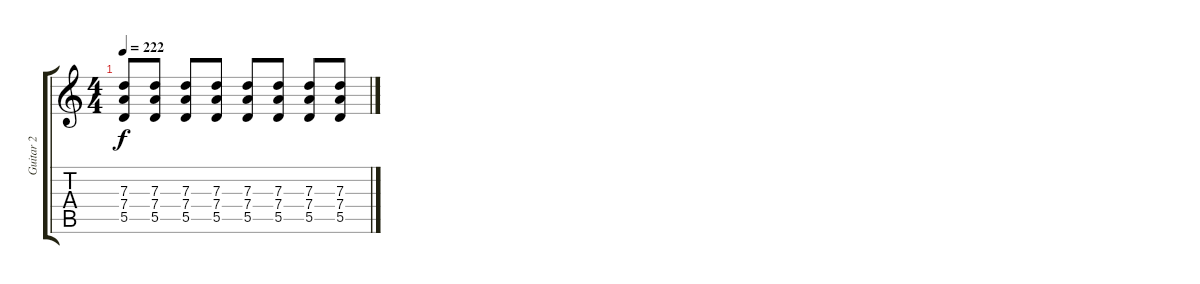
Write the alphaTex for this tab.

\track ("Guitar 2  *Somente apoio / Just support*" "Guitar 2  ") {instrument overdrivenguitar}
\staff {score tabs}
\tuning (E4 B3 G3 D3 A2 E2) {hide}
\ts (4 4)
\tempo 222
\clef g2
\ks c
(7.3{t} 7.4{t} 5.5{t}).8{dy f} (7.3 7.4 5.5).8 (7.3 7.4 5.5).8 (7.3 7.4 5.5).8 (7.3 7.4 5.5).8 (7.3 7.4 5.5).8 (7.3 7.4 5.5).8 (7.3 7.4 5.5).8
